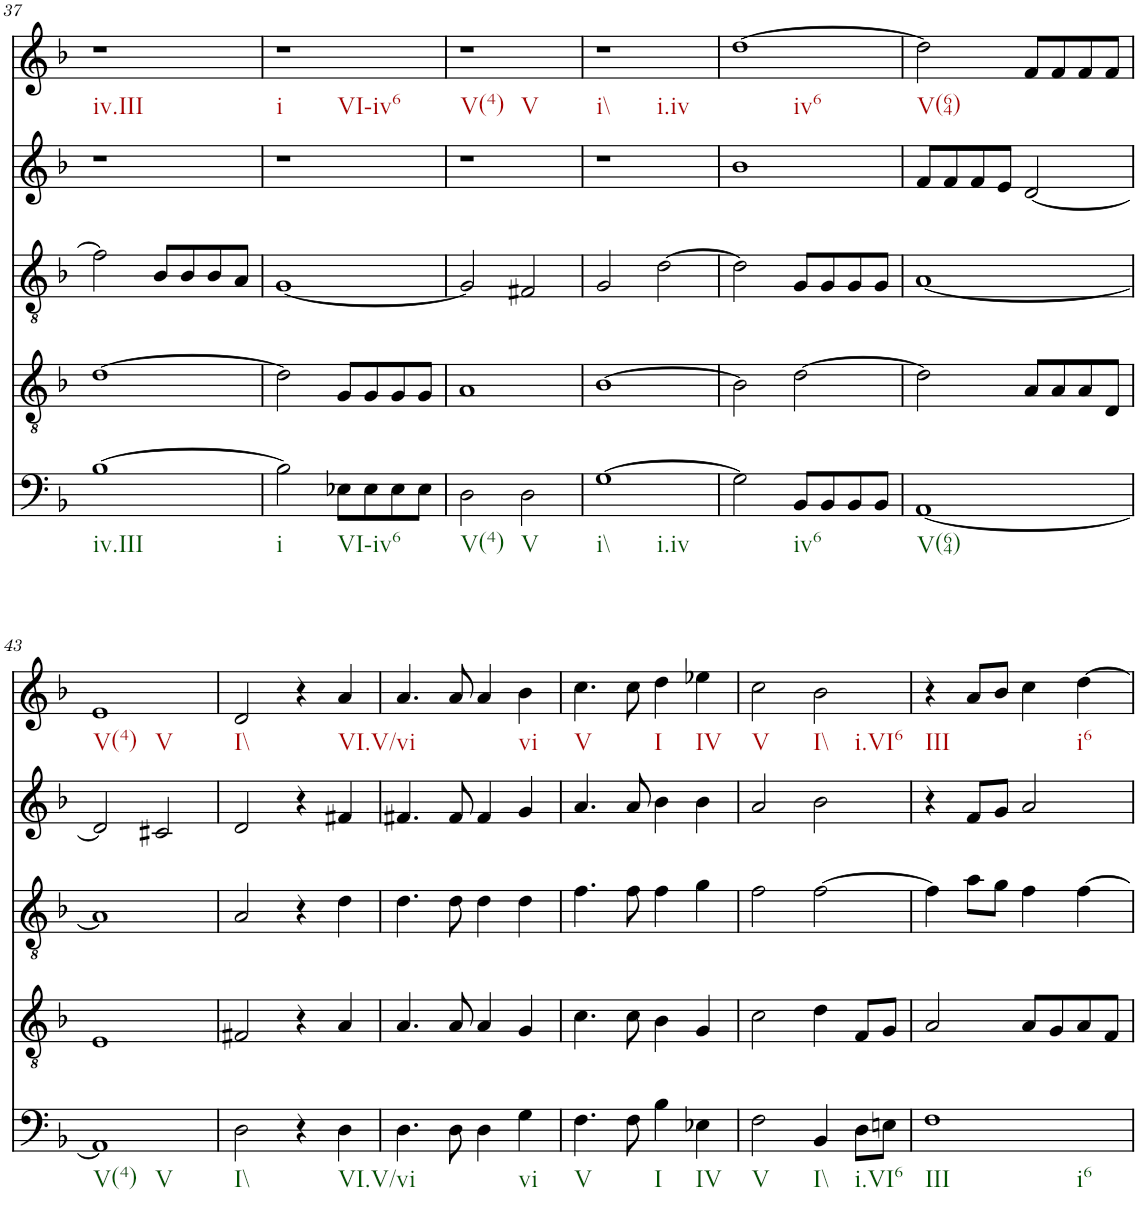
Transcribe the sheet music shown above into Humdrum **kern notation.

**kern	**kern	**kern	**kern	**kern
*part5	*part4	*part3	*part2	*part1
*staff5	*staff4	*staff3	*staff2	*staff1
*I"vox	*I"vox	*I"vox	*I"vox	*I"vox
!!LO:PB:g=z
*clefF4	*clefGv2	*clefGv2	*clefG2	*clefG2
*k[b-]	*k[b-]	*k[b-]	*k[b-]	*k[b-]
*M4/4	*M4/4	*M4/4	*M4/4	*M4/4
=37	=37	=37	=37	=37
[1B-	[1d	2f\]	1r	1r
.	.	8B-/L	.	.
.	.	8B-/	.	.
.	.	8B-/	.	.
.	.	8A/J	.	.
=38	=38	=38	=38	=38
2B-\]	2d\]	[1G	1r	1r
8E-X\L	8G/L	.	.	.
8E-\	8G/	.	.	.
8E-\	8G/	.	.	.
8E-\J	8G/J	.	.	.
=39	=39	=39	=39	=39
2D\	1A	2G/]	1r	1r
2D\	.	2F#X/	.	.
=40	=40	=40	=40	=40
[1G	[1B-	2G/	1r	1r
.	.	[2d\	.	.
=41	=41	=41	=41	=41
2G\]	2B-\]	2d\]	1b-	[1dd
8BB-/L	[2d\	8G/L	.	.
8BB-/	.	8G/	.	.
8BB-/	.	8G/	.	.
8BB-/J	.	8G/J	.	.
=42	=42	=42	=42	=42
[1AA	2d\]	[1A	8f/L	2dd\]
.	.	.	8f/	.
.	.	.	8f/	.
.	.	.	8e/J	.
.	8A/L	.	[2d/	8f/L
.	8A/	.	.	8f/
.	8A/	.	.	8f/
.	8D/J	.	.	8f/J
!!LO:LB:g=z
=43	=43	=43	=43	=43
1AA]	1E	1A]	2d/]	1e
.	.	.	2c#X/	.
=44	=44	=44	=44	=44
2D\	2F#X/	2A/	2d/	2d/
4r	4r	4r	4r	4r
4D\	4A/	4d\	4f#X/	4a/
=45	=45	=45	=45	=45
4.D\	4.A/	4.d\	4.f#X/	4.a/
8D\	8A/	8d\	8f#/	8a/
4D\	4A/	4d\	4f#/	4a/
4G\	4G/	4d\	4g/	4b-\
=46	=46	=46	=46	=46
4.F\	4.c\	4.f\	4.a/	4.cc\
8F\	8c\	8f\	8a/	8cc\
4B-\	4B-\	4f\	4b-\	4dd\
4E-X\	4G/	4g\	4b-\	4ee-X\
=47	=47	=47	=47	=47
2F\	2c\	2f\	2a/	2cc\
4BB-/	4d\	[2f\	2b-\	2b-\
8D\L	8F/L	.	.	.
8En\J	8G/J	.	.	.
=48	=48	=48	=48	=48
1F	2A/	4f\]	4r	4r
.	.	8a\L	8f/L	8a/L
.	.	8g\J	8g/J	8b-/J
.	8A/L	4f\	2a/	4cc\
.	8G/	.	.	.
.	8A/	[4f\	.	[4dd\
.	8F/J	.	.	.
=	=	=	=	=
*-	*-	*-	*-	*-
